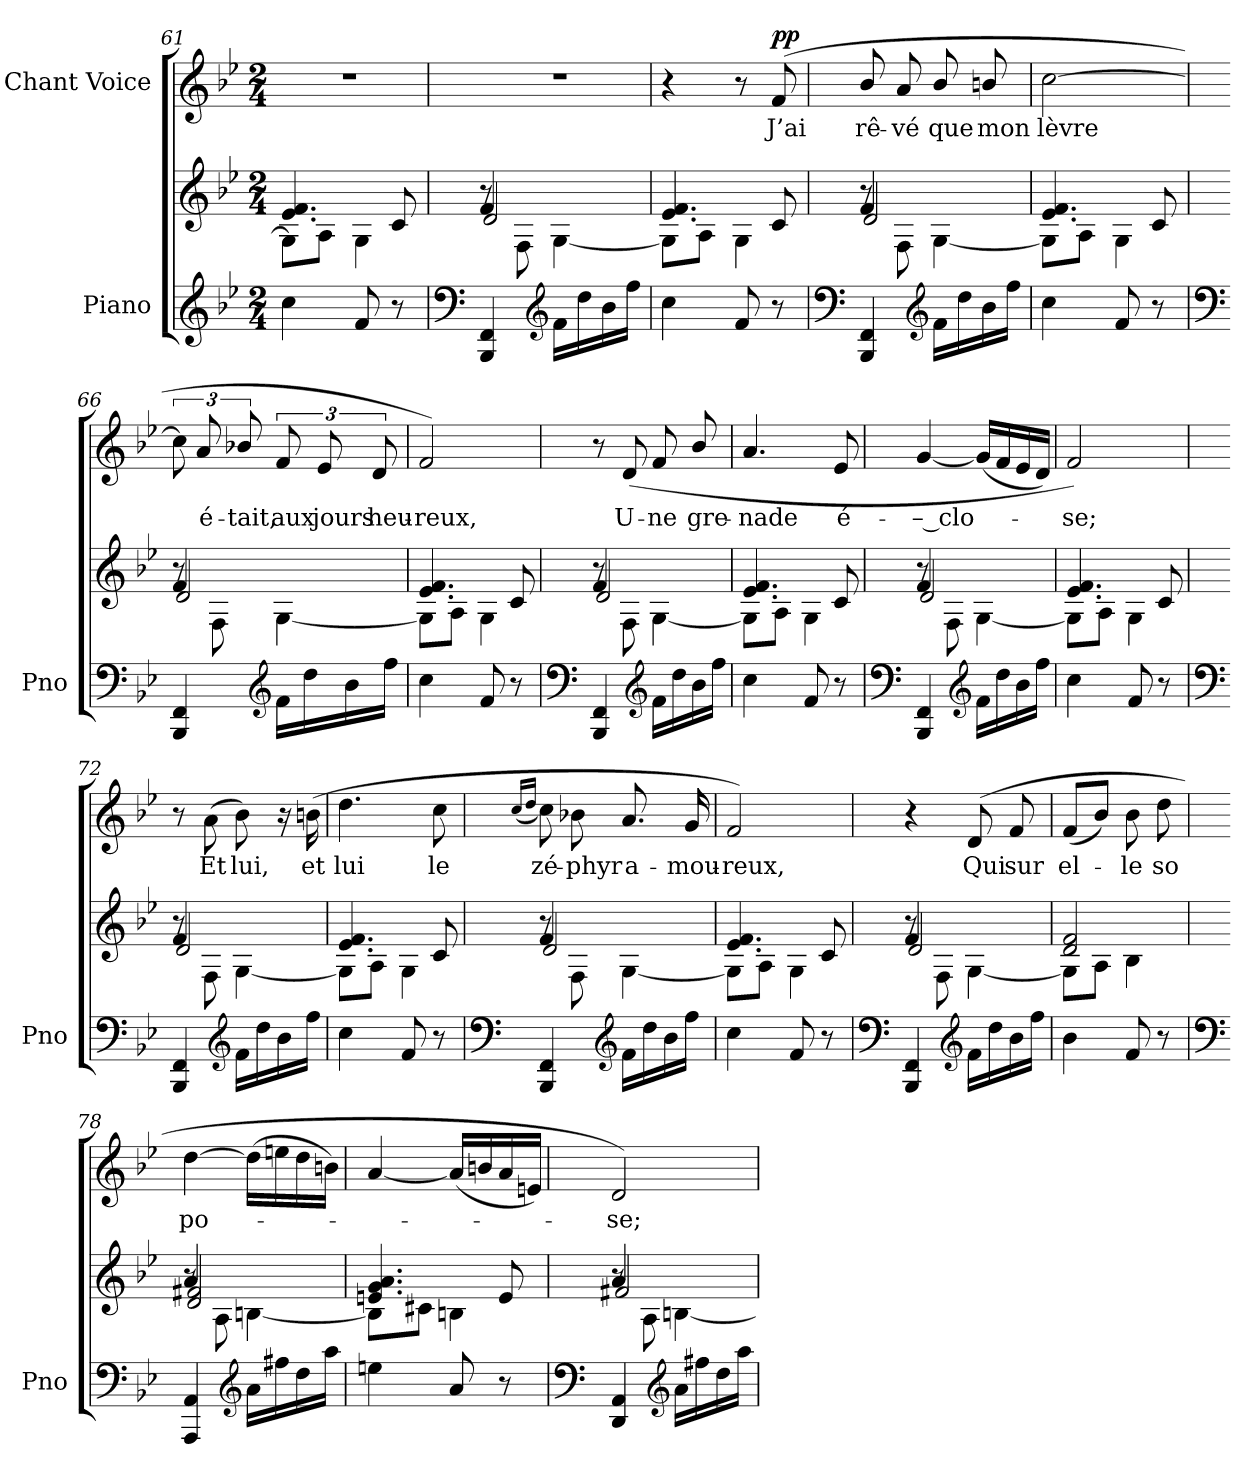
**kern	**kern	**kern	**text	**dynam
*part2	*part2	*part1	*part1	*part1
*staff3	*staff2	*staff1	*staff1	*staff1
*I"Piano	*	*I"Chant Voice	*	*
*I'Pno	*	*	*	*
*clefG2	*clefG2	*clefG2	*	*
*k[b-e-]	*k[b-e-]	*k[b-e-]	*	*
*M2/4	*M2/4	*M2/4	*	*
=61	=61	=61	=61	=61
*	*^	*	*	*
4cc\	4.e-/ 4.f/	8G\L]	2r	.	.
.	.	8A\J	.	.	.
8f/	.	4G\	.	.	.
8r	8c/	.	.	.	.
*	*v	*v	*	*	*
=62	=62	=62	=62	=62
*clefF4	*	*	*	*
*	*^	*	*	*
*	*	*^	*	*	*
4BBB-/ 4FF/	4f/	8r	2d/	2r	.	.
.	.	8F\	.	.	.	.
*clefG2	*	*	*	*	*	*
16f\LL	4ryy	[4G\	.	.	.	.
16dd\	.	.	.	.	.	.
16b-\	.	.	.	.	.	.
16ff\JJ	.	.	.	.	.	.
*	*	*v	*v	*	*	*
=63	=63	=63	=63	=63	=63
4cc\	4.e-/ 4.f/	8G\L]	4r	.	.
.	.	8A\J	.	.	.
8f/	.	4G\	8r	.	.
!	!	!	!	!LO:LY:b	!LO:DY:a
8r	8c/	.	(8f/	J’ai	pp
*	*v	*v	*	*	*
=64	=64	=64	=64	=64
*clefF4	*	*	*	*
*	*^	*	*	*
*	*	*^	*	*	*
!	!	!	!	!	!LO:LY:b	!
4BBB-/ 4FF/	4f/	8r	2d/	8b-/	rê-	.
!	!	!	!	!	!LO:LY:b	!
.	.	8F\	.	8a/	-vé	.
*clefG2	*	*	*	*	*	*
!	!	!	!	!	!LO:LY:b	!
16f\LL	4ryy	[4G\	.	8b-/	que	.
16dd\	.	.	.	.	.	.
!	!	!	!	!	!LO:LY:b	!
16b-\	.	.	.	8bn/	mon	.
16ff\JJ	.	.	.	.	.	.
*	*	*v	*v	*	*	*
!!LO:LB:g=z
=65	=65	=65	=65	=65	=65
!	!	!	!	!LO:LY:b	!
4cc\	4.e-/ 4.f/	8G\L]	[2cc\	lèvre	.
.	.	8A\J	.	.	.
8f/	.	4G\	.	.	.
8r	8c/	.	.	.	.
*	*v	*v	*	*	*
=66	=66	=66	=66	=66
*clefF4	*	*	*	*
*	*^	*	*	*
*	*	*^	*	*	*
4BBB-/ 4FF/	4f/	8r	2d/	12cc\]	.	.
!	!	!	!	!	!LO:LY:b	!
.	.	.	.	12a/	é-	.
.	.	8F\	.	.	.	.
!	!	!	!	!	!LO:LY:b	!
.	.	.	.	12b-X/	-tait,	.
*clefG2	*	*	*	*	*	*
!	!	!	!	!	!LO:LY:b	!
16f\LL	4ryy	[4G\	.	12f/	aux	.
16dd\	.	.	.	.	.	.
!	!	!	!	!	!LO:LY:b	!
.	.	.	.	12e-/	jours	.
16b-\	.	.	.	.	.	.
!	!	!	!	!	!LO:LY:b	!
.	.	.	.	12d/	heu-	.
16ff\JJ	.	.	.	.	.	.
*	*	*v	*v	*	*	*
=67	=67	=67	=67	=67	=67
!	!	!	!	!LO:LY:b	!
4cc\	4.e-/ 4.f/	8G\L]	2f/)	-reux,	.
.	.	8A\J	.	.	.
8f/	.	4G\	.	.	.
8r	8c/	.	.	.	.
*	*v	*v	*	*	*
=68	=68	=68	=68	=68
*clefF4	*	*	*	*
*	*^	*	*	*
*	*	*^	*	*	*
4BBB-/ 4FF/	4f/	8r	2d/	8r	.	.
!	!	!	!	!	!LO:LY:b	!
.	.	8F\	.	(8d/	U-	.
*clefG2	*	*	*	*	*	*
!	!	!	!	!	!LO:LY:b	!
16f\LL	4ryy	[4G\	.	8f/	-ne	.
16dd\	.	.	.	.	.	.
!	!	!	!	!	!LO:LY:b	!
16b-\	.	.	.	8b-/	gre-	.
16ff\JJ	.	.	.	.	.	.
*	*	*v	*v	*	*	*
=69	=69	=69	=69	=69	=69
!	!	!	!	!LO:LY:b	!
4cc\	4.e-/ 4.f/	8G\L]	4.a/	-nade	.
.	.	8A\J	.	.	.
8f/	.	4G\	.	.	.
!	!	!	!	!LO:LY:b	!
8r	8c/	.	8e-/	é-	.
*	*v	*v	*	*	*
!!LO:LB:g=z
=70	=70	=70	=70	=70
*clefF4	*	*	*	*
*	*^	*	*	*
*	*	*^	*	*	*
!	!	!	!	!	!LO:LY:b	!
4BBB-/ 4FF/	4f/	8r	2d/	[4g/	-– clo-	.
.	.	8F\	.	.	.	.
*clefG2	*	*	*	*	*	*
16f\LL	4ryy	[4G\	.	(16g/LL]	.	.
16dd\	.	.	.	16f/	.	.
16b-\	.	.	.	16e-/	.	.
16ff\JJ	.	.	.	16d/JJ)	.	.
*	*	*v	*v	*	*	*
=71	=71	=71	=71	=71	=71
!	!	!	!	!LO:LY:b	!
4cc\	4.e-/ 4.f/	8G\L]	2f/)	-se;	.
.	.	8A\J	.	.	.
8f/	.	4G\	.	.	.
8r	8c/	.	.	.	.
*	*v	*v	*	*	*
=72	=72	=72	=72	=72
*clefF4	*	*	*	*
*	*^	*	*	*
*	*	*^	*	*	*
4BBB-/ 4FF/	4f/	8r	2d/	8r	.	.
!	!	!	!	!	!LO:LY:b	!
.	.	8F\	.	(8a\	Et	.
*clefG2	*	*	*	*	*	*
!	!	!	!	!	!LO:LY:b	!
16f\LL	4ryy	[4G\	.	8b-\)	lui,	.
16dd\	.	.	.	.	.	.
16b-\	.	.	.	16r	.	.
!	!	!	!	!	!LO:LY:b	!
16ff\JJ	.	.	.	(16bn\	et	.
*	*	*v	*v	*	*	*
=73	=73	=73	=73	=73	=73
!	!	!	!	!LO:LY:b	!
4cc\	4.e-/ 4.f/	8G\L]	4.dd\	lui	.
.	.	8A\J	.	.	.
8f/	.	4G\	.	.	.
!	!	!	!	!LO:LY:b	!
8r	8c/	.	8cc\	le	.
*	*v	*v	*	*	*
=74	=74	=74	=74	=74
*clefF4	*	*	*	*
.	.	(16qcc/LL	.	.
.	.	16qdd/JJ	.	.
*	*^	*	*	*
*	*	*^	*	*	*
!	!	!	!	!	!LO:LY:b	!
4BBB-/ 4FF/	4f/	8r	2d/	8cc\)	zé-	.
!	!	!	!	!	!LO:LY:b	!
.	.	8F\	.	8b-X\	-phyr	.
*clefG2	*	*	*	*	*	*
!	!	!	!	!	!LO:LY:b	!
16f\LL	4ryy	[4G\	.	8.a/	a-	.
16dd\	.	.	.	.	.	.
16b-\	.	.	.	.	.	.
!	!	!	!	!	!LO:LY:b	!
16ff\JJ	.	.	.	16g/	-mou-	.
*	*	*v	*v	*	*	*
=75	=75	=75	=75	=75	=75
!	!	!	!	!LO:LY:b	!
4cc\	4.e-/ 4.f/	8G\L]	2f/)	-reux,	.
.	.	8A\J	.	.	.
8f/	.	4G\	.	.	.
8r	8c/	.	.	.	.
*	*v	*v	*	*	*
!!LO:LB:g=z
=76	=76	=76	=76	=76
*clefF4	*	*	*	*
*	*^	*	*	*
*	*	*^	*	*	*
4BBB-/ 4FF/	4f/	8r	2d/	4r	.	.
.	.	8F\	.	.	.	.
*clefG2	*	*	*	*	*	*
!	!	!	!	!	!LO:LY:b	!
16f\LL	4ryy	[4G\	.	(8d/	Qui	.
16dd\	.	.	.	.	.	.
!	!	!	!	!	!LO:LY:b	!
16b-\	.	.	.	8f/	sur	.
16ff\JJ	.	.	.	.	.	.
*	*	*v	*v	*	*	*
=77	=77	=77	=77	=77	=77
!	!	!	!	!LO:LY:b	!
4b-\	2d/ 2f/	8G\L]	(8f/L	el-	.
.	.	8A\J	8b-/J)	.	.
!	!	!	!	!LO:LY:b	!
8f/	.	4B-\	8b-\	-le	.
!	!	!	!	!LO:LY:b	!
8r	.	.	8dd\	so	.
*	*v	*v	*	*	*
=78	=78	=78	=78	=78
*clefF4	*	*	*	*
*	*^	*	*	*
*	*	*^	*	*	*
!	!	!	!	!	!LO:LY:b	!
4AAA/ 4AA/	4a/	8r	2d/ 2f#X/	[4dd\	po-	.
.	.	8A\	.	.	.	.
*clefG2	*	*	*	*	*	*
16a\LL	4ryy	[4Bn\	.	(16dd\LL]	.	.
16ff#X\	.	.	.	16een\	.	.
16dd\	.	.	.	16dd\	.	.
16aa\JJ	.	.	.	16bn\JJ)	.	.
*	*	*v	*v	*	*	*
=79	=79	=79	=79	=79	=79
4een\	4.en/ 4.g/ 4.a/	8B\L]	[4a/	.	.
.	.	8c#X\J	.	.	.
8a/	.	4Bn\	(16a/LL]	.	.
.	.	.	16bn/	.	.
8r	8e/	.	16a/	.	.
.	.	.	16en/JJ)	.	.
*	*v	*v	*	*	*
=80	=80	=80	=80	=80
*clefF4	*	*	*	*
*	*^	*	*	*
*	*	*^	*	*	*
!	!	!	!	!	!LO:LY:b	!
4DD/ 4AA/	4a/	8r	2f#X/	2d/)	-se;	.
.	.	8A\	.	.	.	.
*clefG2	*	*	*	*	*	*
16a\LL	4ryy	[4Bn\	.	.	.	.
16ff#X\	.	.	.	.	.	.
16dd\	.	.	.	.	.	.
16aa\JJ	.	.	.	.	.	.
*	*v	*v	*v	*	*	*
=	=	=	=	=
*-	*-	*-	*-	*-
